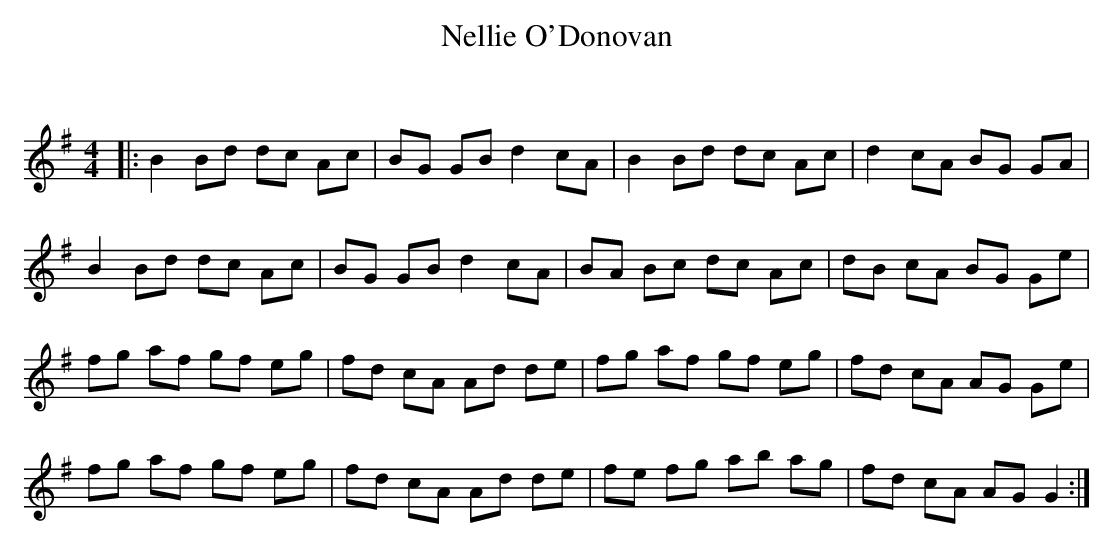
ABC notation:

X:1
T: Nellie O'Donovan
C:
Q: 232
K:G
M:4/4
L:1/8
|:B2 Bd dc Ac|BG GB d2 cA|B2 Bd dc Ac|d2 cA BG GA|
B2 Bd dc Ac|BG GB d2 cA|BA Bc dc Ac|dB cA BG Ge|
fg af gf eg|fd cA Ad de|fg af gf eg|fd cA AG Ge|
fg af gf eg|fd cA Ad de|fe fg ab ag|fd cA AG G2:|
